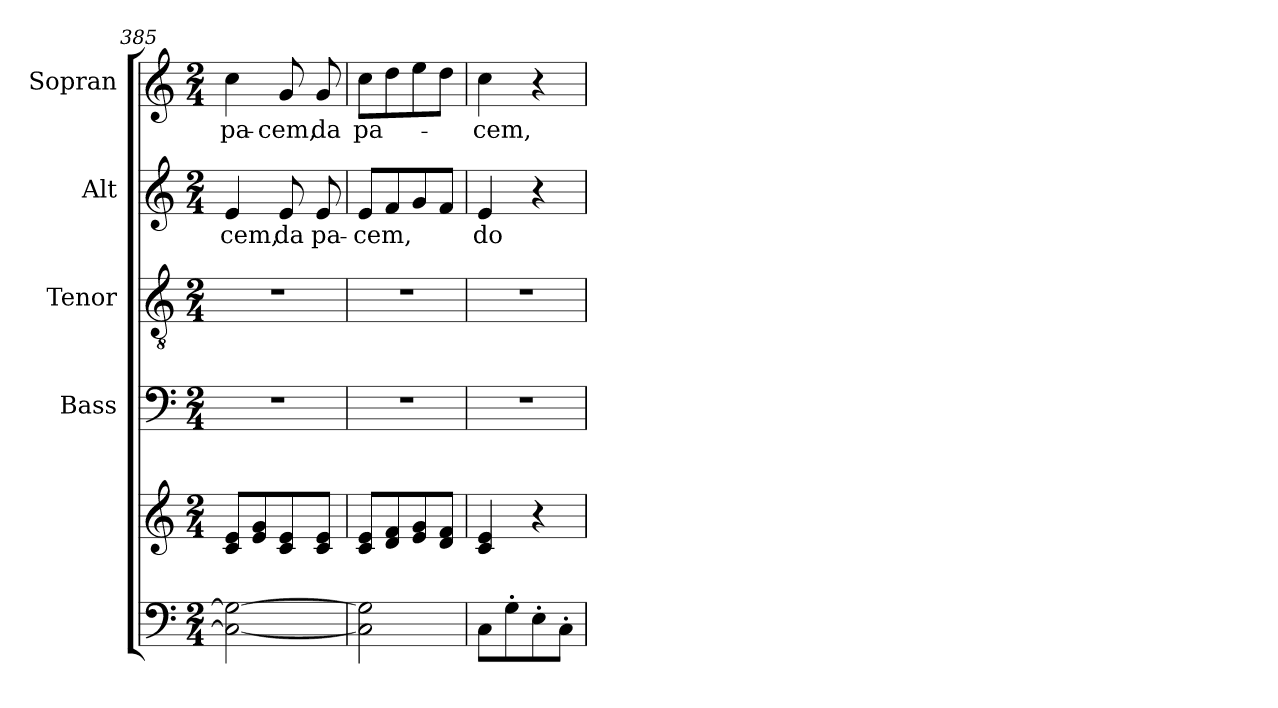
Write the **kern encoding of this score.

**kern	**kern	**kern	**kern	**kern	**text	**kern	**text
*part5	*part5	*part4	*part3	*part2	*part2	*part1	*part1
*staff6	*staff5	*staff4	*staff3	*staff2	*staff2	*staff1	*staff1
*	*	*I"Bass	*I"Tenor	*I"Alt	*	*I"Sopran	*
*	*	*I'B.	*I'T.	*I'A.	*	*I'S.	*
*clefF4	*clefG2	*clefF4	*clefGv2	*clefG2	*	*clefG2	*
*k[]	*k[]	*k[]	*k[]	*k[]	*	*k[]	*
*C:	*C:	*C:	*C:	*C:	*	*C:	*
*M2/4	*M2/4	*M2/4	*M2/4	*M2/4	*	*M2/4	*
=385	=385	=385	=385	=385	=385	=385	=385
!	!	!	!	!	!LO:LY:b	!	!LO:LY:b
2C\_ 2G\_	8c/ 8e/L	2r	2r	4e/	-cem,	4cc\	pa-
.	8e/ 8g/	.	.	.	.	.	.
!	!	!	!	!	!LO:LY:b	!	!LO:LY:b
.	8c/ 8e/	.	.	8e/	da	8g/	-cem,
!	!	!	!	!	!LO:LY:b	!	!LO:LY:b
.	8c/ 8e/J	.	.	8e/	pa-	8g/	da
=386	=386	=386	=386	=386	=386	=386	=386
!	!	!	!	!	!LO:LY:b	!	!LO:LY:b
2C\] 2G\]	8c/ 8e/L	2r	2r	8e/L	-cem,	8cc\L	pa-
.	8d/ 8f/	.	.	8f/	.	8dd\	.
.	8e/ 8g/	.	.	8g/	.	8ee\	.
.	8d/ 8f/J	.	.	8f/J	.	8dd\J	.
=387	=387	=387	=387	=387	=387	=387	=387
!	!	!	!	!	!LO:LY:b	!	!LO:LY:b
8C\L	4c/ 4e/	2r	2r	4e/	do-	4cc\	-cem,
8G'>\	.	.	.	.	.	.	.
8E'>\	4r	.	.	4r	.	4r	.
8C'>\J	.	.	.	.	.	.	.
=	=	=	=	=	=	=	=
*-	*-	*-	*-	*-	*-	*-	*-
